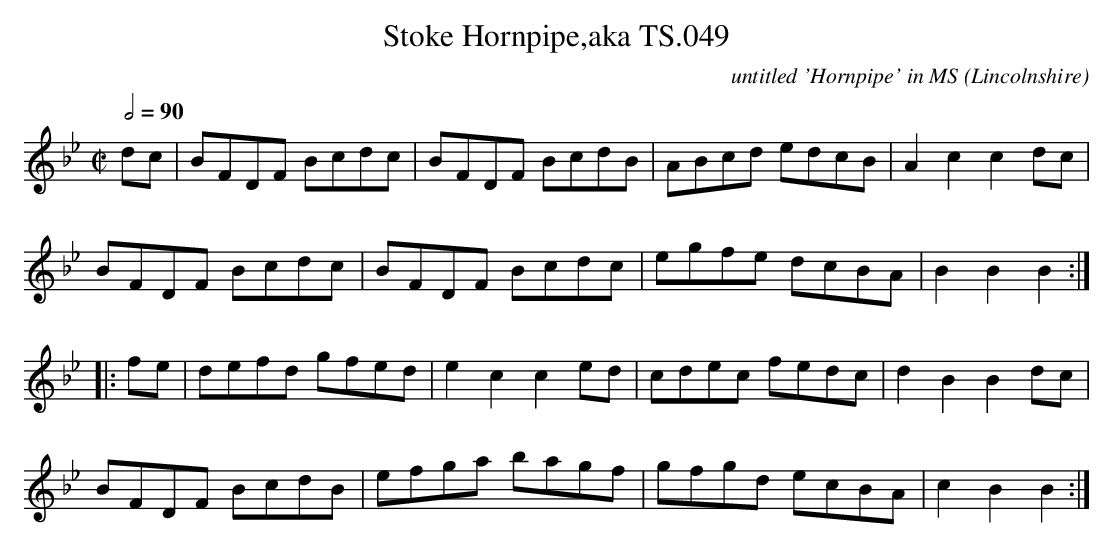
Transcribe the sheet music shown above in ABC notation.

X:1
T:Stoke Hornpipe,aka TS.049
C:untitled 'Hornpipe' in MS
L:1/8
M:C|
O:Lincolnshire
Q:1/2=90
K:Bb
dc|BFDF Bcdc|BFDF BcdB|ABcd edcB|A2c2c2dc|!
BFDF Bcdc|BFDF Bcdc|egfe dcBA|B2B2B2:|!
|:fe|defd gfed|e2c2c2ed|cdec fedc|d2B2B2dc|!
BFDF BcdB|efga bagf|gfgd ecBA|c2B2B2:|
